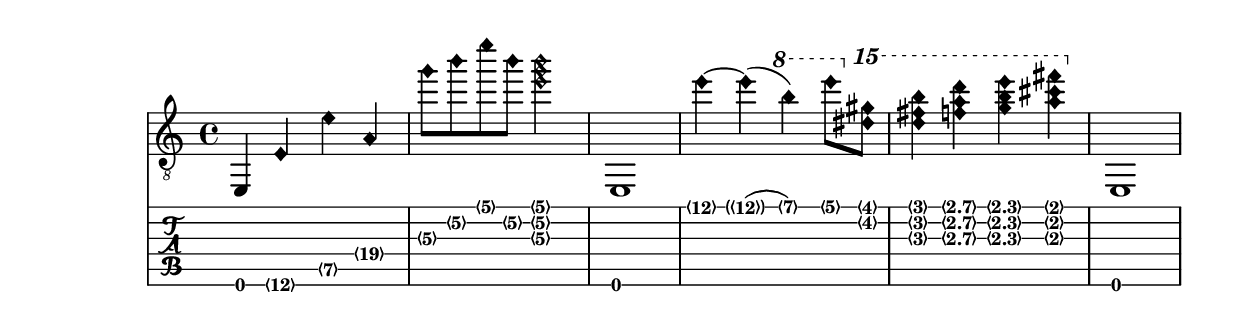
\version "2.15.23"

\header {
  texidoc = "
Harmonics can be specified either by ratio or by fret number.
"
}

test = {
 e,4
 \harmonicByRatio #1/2  e,\6
 \harmonicByRatio #1/3  a,\5
 \harmonicByRatio #2/3  d,\4 |
 \harmonicByRatio #1/4 { g8\3 b\2 e'\1 b\2 < g b e >2 } |
 e,1 | % check whether tab note head is restored
 \harmonicByFret #12 e'4\1 ~
 \harmonicByFret #12 e'4\1 (
 \ottava #1
 \harmonicByFret #7 e'4\1)
 \harmonicByFret #5 e'8\1
 \ottava #2
 \harmonicByFret #4 < b\2 e'\1 >8 |
 \harmonicByFret #3 < g\3 b\2 e'\1 >4
 \harmonicByFret #2.7 < g\3 b\2 e'\1 >4
 \harmonicByFret #2.3 < g\3 b\2 e'\1 >4
 \harmonicByFret #2 < g\3 b\2 e'\1 >4 |
 \ottava #0
 e,1 | % check whether tab note head is restored
}

\paper {
  ragged-right = ##f
}

\score {
  <<
    \new Staff {
      \new Voice \with { \override StringNumber #'stencil = ##f } {
        \clef "treble_8"
        \test
      }
    }
    \new TabStaff {
      \new TabVoice {
        \test
      }
    }
  >>
}
